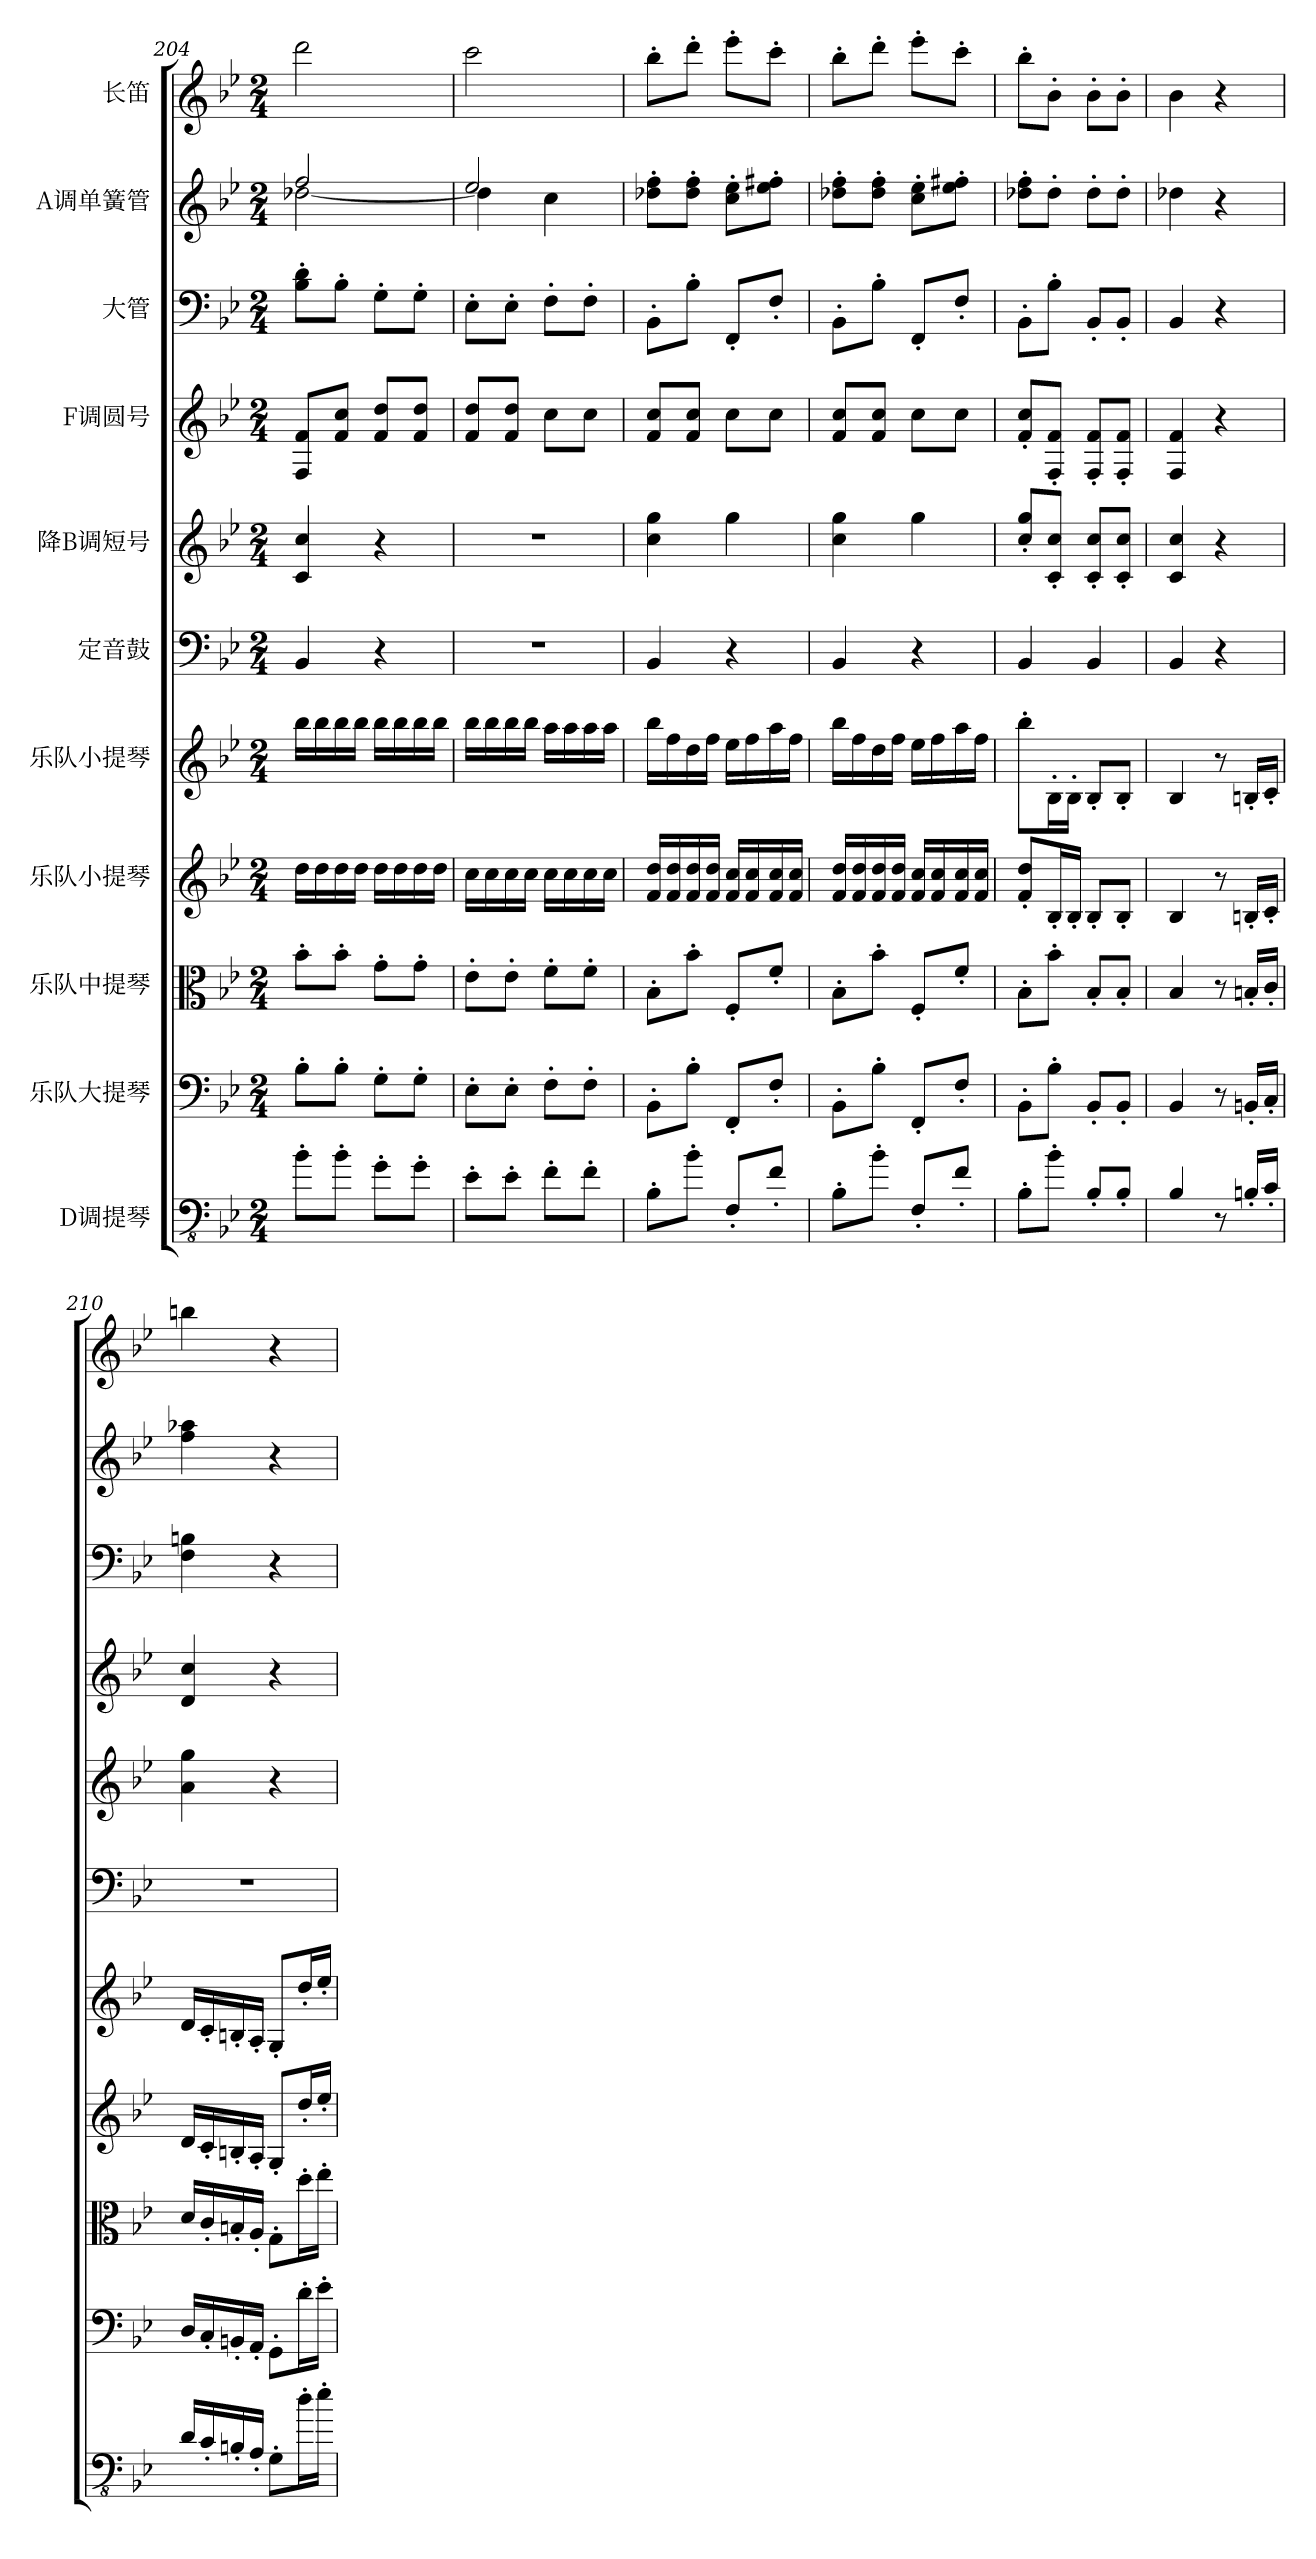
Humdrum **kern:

**kern	**kern	**kern	**kern	**kern	**kern	**kern	**kern	**kern	**kern	**kern
*part11	*part10	*part9	*part8	*part7	*part6	*part5	*part4	*part3	*part2	*part1
*staff11	*staff10	*staff9	*staff8	*staff7	*staff6	*staff5	*staff4	*staff3	*staff2	*staff1
*I"D调提琴	*I"乐队大提琴	*I"乐队中提琴	*I"乐队小提琴	*I"乐队小提琴	*I"定音鼓	*I"降B调短号	*I"F调圆号	*I"大管	*I"A调单簧管	*I"长笛
!!LO:PB:g=z
*clefFv4	*clefF4	*clefC3	*clefG2	*clefG2	*clefF4	*clefG2	*clefG2	*clefF4	*clefG2	*clefG2
*ITrd7c12	*	*	*	*	*	*ITrd1c2	*ITrd4c7	*	*ITrd2c3	*
*k[b-e-]	*k[b-e-]	*k[b-e-]	*k[b-e-]	*k[b-e-]	*k[b-e-]	*k[b-e-a-d-]	*k[b-e-a-]	*k[b-e-]	*k[f#]	*k[b-e-]
*M2/4	*M2/4	*M2/4	*M2/4	*M2/4	*M2/4	*M2/4	*M2/4	*M2/4	*M2/4	*M2/4
=204	=204	=204	=204	=204	=204	=204	=204	=204	=204	=204
*	*	*	*	*	*	*	*	*	*^	*
8BB-'\L	8B-'\L	8b-'\L	16dd\LL	16bb-\LL	4BB-/	4B-/ 4b-/	8BB-/ 8B-/L	8B-\' 8d\'L	2dd/	[2b-X\	2ddd\
.	.	.	16dd\	16bb-\	.	.	.	.	.	.	.
8BB-'\J	8B-'\J	8b-'\J	16dd\	16bb-\	.	.	8B-/ 8f/J	8B-'\J	.	.	.
.	.	.	16dd\JJ	16bb-\JJ	.	.	.	.	.	.	.
8GG'\L	8G'\L	8g'\L	16dd\LL	16bb-\LL	4r	4r	8B-/ 8g/L	8G'\L	.	.	.
.	.	.	16dd\	16bb-\	.	.	.	.	.	.	.
8GG'\J	8G'\J	8g'\J	16dd\	16bb-\	.	.	8B-/ 8g/J	8G'\J	.	.	.
.	.	.	16dd\JJ	16bb-\JJ	.	.	.	.	.	.	.
=205	=205	=205	=205	=205	=205	=205	=205	=205	=205	=205	=205
8EE-'\L	8E-'\L	8e-'\L	16cc\LL	16bb-\LL	2r	2r	8B-/ 8g/L	8E-'\L	2cc/	4b-\]	2ccc\
.	.	.	16cc\	16bb-\	.	.	.	.	.	.	.
8EE-'\J	8E-'\J	8e-'\J	16cc\	16bb-\	.	.	8B-/ 8g/J	8E-'\J	.	.	.
.	.	.	16cc\JJ	16bb-\JJ	.	.	.	.	.	.	.
8FF'\L	8F'\L	8f'\L	16cc\LL	16aa\LL	.	.	8f\L	8F'\L	.	4a\	.
.	.	.	16cc\	16aa\	.	.	.	.	.	.	.
8FF'\J	8F'\J	8f'\J	16cc\	16aa\	.	.	8f\J	8F'\J	.	.	.
.	.	.	16cc\JJ	16aa\JJ	.	.	.	.	.	.	.
*	*	*	*	*	*	*	*	*	*v	*v	*
=206	=206	=206	=206	=206	=206	=206	=206	=206	=206	=206
8BBB-'\L	8BB-'\L	8B-'\L	16f/ 16dd/LL	16bb-\LL	4BB-/	4b-\ 4ff\	8B-/ 8f/L	8BB-'\L	8b-X\' 8dd\'L	8bb-'\L
.	.	.	16f/ 16dd/	16ff\	.	.	.	.	.	.
8BB-'\J	8B-'\J	8b-'\J	16f/ 16dd/	16dd\	.	.	8B-/ 8f/J	8B-'\J	8b-\' 8dd\'J	8ddd'\J
.	.	.	16f/ 16dd/JJ	16ff\JJ	.	.	.	.	.	.
8FFF'/L	8FF'/L	8F'/L	16f/ 16cc/LL	16ee-\LL	4r	4ff\	8f\L	8FF'/L	8a\' 8cc\'L	8eee-'\L
.	.	.	16f/ 16cc/	16ff\	.	.	.	.	.	.
8FF'/J	8F'/J	8f'/J	16f/ 16cc/	16aa\	.	.	8f\J	8F'/J	8cc\' 8dd#X\'J	8ccc'\J
.	.	.	16f/ 16cc/JJ	16ff\JJ	.	.	.	.	.	.
=207	=207	=207	=207	=207	=207	=207	=207	=207	=207	=207
8BBB-'\L	8BB-'\L	8B-'\L	16f/ 16dd/LL	16bb-\LL	4BB-/	4b-\ 4ff\	8B-/ 8f/L	8BB-'\L	8b-X\' 8dd\'L	8bb-'\L
.	.	.	16f/ 16dd/	16ff\	.	.	.	.	.	.
8BB-'\J	8B-'\J	8b-'\J	16f/ 16dd/	16dd\	.	.	8B-/ 8f/J	8B-'\J	8b-\' 8dd\'J	8ddd'\J
.	.	.	16f/ 16dd/JJ	16ff\JJ	.	.	.	.	.	.
8FFF'/L	8FF'/L	8F'/L	16f/ 16cc/LL	16ee-\LL	4r	4ff\	8f\L	8FF'/L	8a\' 8cc\'L	8eee-'\L
.	.	.	16f/ 16cc/	16ff\	.	.	.	.	.	.
8FF'/J	8F'/J	8f'/J	16f/ 16cc/	16aa\	.	.	8f\J	8F'/J	8cc\' 8dd#X\'J	8ccc'\J
.	.	.	16f/ 16cc/JJ	16ff\JJ	.	.	.	.	.	.
!!LO:PB:g=z
=208	=208	=208	=208	=208	=208	=208	=208	=208	=208	=208
8BBB-'\L	8BB-'\L	8B-'\L	8f/' 8dd/'L	8bb-'\L	4BB-/	8b-/' 8ff/'L	8B-/' 8f/'L	8BB-'\L	8b-X\' 8dd\'L	8bb-'\L
8BB-'\J	8B-'\J	8b-'\J	16B-'/L	16B-'\L	.	8B-/' 8b-/'J	8BB-/' 8B-/'J	8B-'\J	8b-'\J	8b-'\J
.	.	.	16B-'/JJ	16B-'\JJ	.	.	.	.	.	.
8BBB-'/L	8BB-'/L	8B-'/L	8B-'/L	8B-'/L	4BB-/	8B-/' 8b-/'L	8BB-/' 8B-/'L	8BB-'/L	8b-'\L	8b-'\L
8BBB-'/J	8BB-'/J	8B-'/J	8B-'/J	8B-'/J	.	8B-/' 8b-/'J	8BB-/' 8B-/'J	8BB-'/J	8b-'\J	8b-'\J
=209	=209	=209	=209	=209	=209	=209	=209	=209	=209	=209
4BBB-/	4BB-/	4B-/	4B-/	4B-/	4BB-/	4B-/ 4b-/	4BB-/ 4B-/	4BB-/	4b-X\	4b-\
8r	8r	8r	8r	8r	4r	4r	4r	4r	4r	4r
16BBBn'/LL	16BBn'/LL	16Bn'/LL	16Bn'/LL	16Bn'/LL	.	.	.	.	.	.
16CC'/JJ	16C'/JJ	16c'/JJ	16c'/JJ	16c'/JJ	.	.	.	.	.	.
=210	=210	=210	=210	=210	=210	=210	=210	=210	=210	=210
16DD/LL	16D/LL	16d/LL	16d/LL	16d/LL	2r	4g\ 4ff\	4G/ 4f/	4F\ 4Bn\	4dd\ 4ffn\	4bbn\
16CC'/	16C'/	16c'/	16c'/	16c'/	.	.	.	.	.	.
16BBBn'/	16BBn'/	16Bn'/	16Bn'/	16Bn'/	.	.	.	.	.	.
16AAA'/JJ	16AA'/JJ	16A'/JJ	16A'/JJ	16A'/JJ	.	.	.	.	.	.
8GGG'\L	8GG'\L	8G'\L	8G'/L	8G'/L	.	4r	4r	4r	4r	4r
16D'\L	16d'\L	16dd'\L	16dd'/L	16dd'/L	.	.	.	.	.	.
16E-'\JJ	16e-'\JJ	16ee-'\JJ	16ee-'/JJ	16ee-'/JJ	.	.	.	.	.	.
=	=	=	=	=	=	=	=	=	=	=
*-	*-	*-	*-	*-	*-	*-	*-	*-	*-	*-
